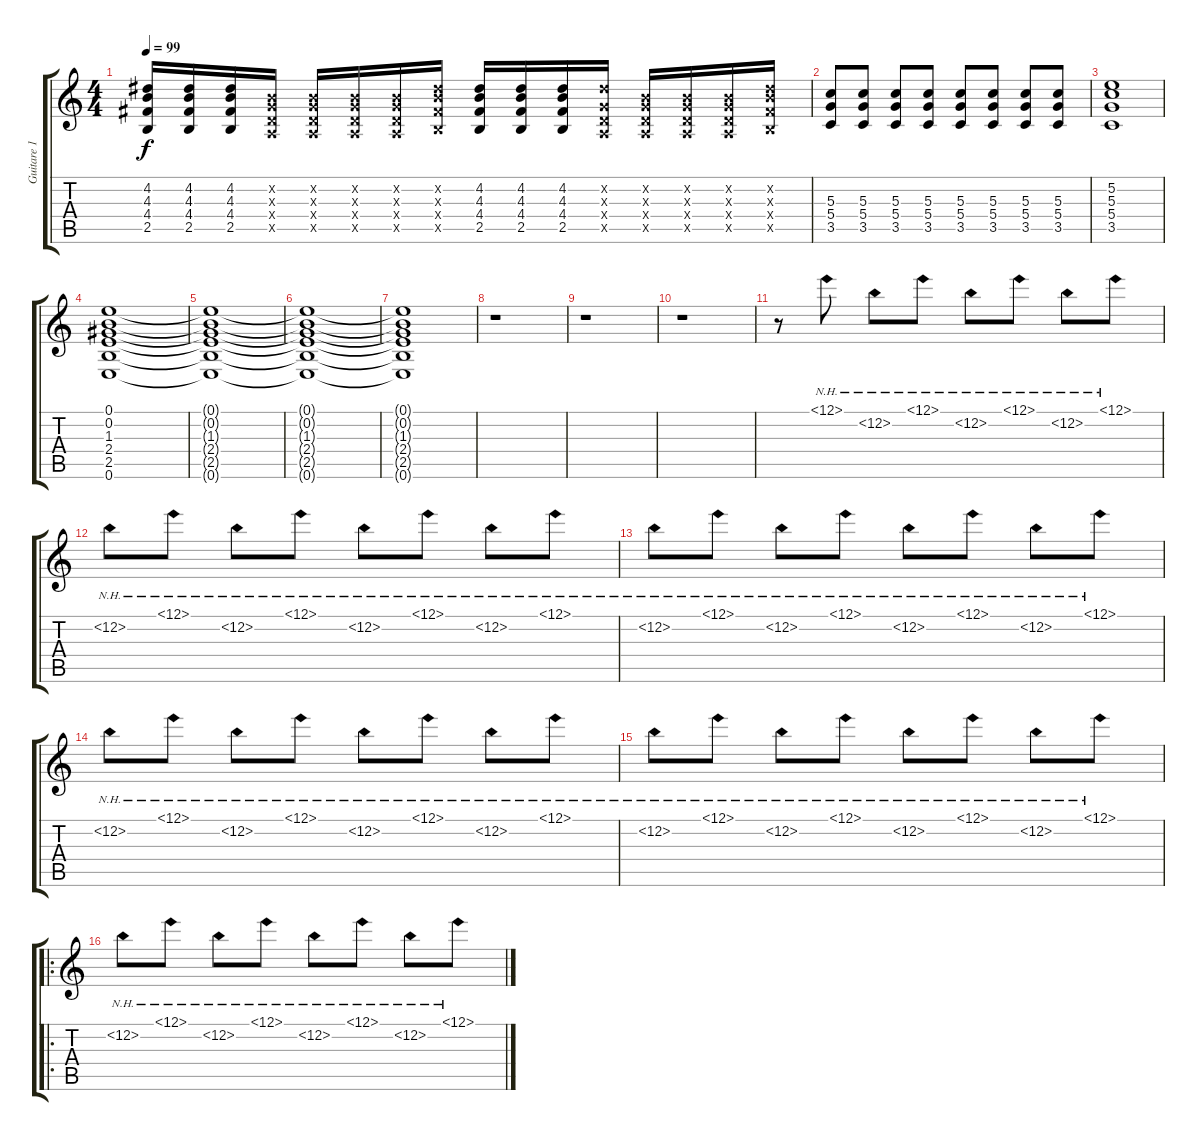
\track ("Guitare 1" "Guitare 1") {instrument distortionguitar}
\staff {score tabs}
\tuning (E4 B3 G3 D3 A2 E2) {hide}
\ts (4 4)
\tempo 99
\clef g2
\ks c
(4.2 4.3 4.4 2.5).16{dy f} (4.2 4.3 4.4 2.5).16 (4.2 4.3 4.4 2.5).16 (0.2{x} 0.3{x} 0.4{x} 0.5{x}).16 (0.2{x} 0.3{x} 0.4{x} 0.5{x}).16 (0.2{x} 0.3{x} 0.4{x} 0.5{x}).16 (0.2{x} 0.3{x} 0.4{x} 0.5{x}).16 (4.2{x} 4.3{x} 4.4{x} 2.5{x}).16 (4.2 4.3 4.4 2.5).16 (4.2 4.3 4.4 2.5).16 (4.2 4.3 4.4 2.5).16 (4.2{x} 0.3{x} 0.4{x} 0.5{x}).16 (0.2{x} 0.3{x} 0.4{x} 0.5{x}).16 (0.2{x} 0.3{x} 0.4{x} 0.5{x}).16 (0.2{x} 0.3{x} 0.4{x} 0.5{x}).16 (4.2{x} 4.3{x} 4.4{x} 2.5{x}).16 |
(5.3 5.4 3.5).8 (5.3 5.4 3.5).8 (5.3 5.4 3.5).8 (5.3 5.4 3.5).8 (5.3 5.4 3.5).8 (5.3 5.4 3.5).8 (5.3 5.4 3.5).8 (5.3 5.4 3.5).8 |
(5.2 5.3 5.4 3.5).1 |
(0.1 0.2 1.3 2.4 2.5 0.6).1 |
(0.1{t} 0.2{t} 1.3{t} 2.4{t} 2.5{t} 0.6{t}).1 |
(0.1{t} 0.2{t} 1.3{t} 2.4{t} 2.5{t} 0.6{t}).1 |
(0.1{t} 0.2{t} 1.3{t} 2.4{t} 2.5{t} 0.6{t}).1 |
r.1 |
r.1 |
r.1 |
r.8 12.1{nh}.8 12.2{nh}.8 12.1{nh}.8 12.2{nh}.8 12.1{nh}.8 12.2{nh}.8 12.1{nh}.8 |
12.2{nh}.8 12.1{nh}.8 12.2{nh}.8 12.1{nh}.8 12.2{nh}.8 12.1{nh}.8 12.2{nh}.8 12.1{nh}.8 |
12.2{nh}.8 12.1{nh}.8 12.2{nh}.8 12.1{nh}.8 12.2{nh}.8 12.1{nh}.8 12.2{nh}.8 12.1{nh}.8 |
12.2{nh}.8 12.1{nh}.8 12.2{nh}.8 12.1{nh}.8 12.2{nh}.8 12.1{nh}.8 12.2{nh}.8 12.1{nh}.8 |
12.2{nh}.8 12.1{nh}.8 12.2{nh}.8 12.1{nh}.8 12.2{nh}.8 12.1{nh}.8 12.2{nh}.8 12.1{nh}.8 |
\ro
12.2{nh}.8 12.1{nh}.8 12.2{nh}.8 12.1{nh}.8 12.2{nh}.8 12.1{nh}.8 12.2{nh}.8 12.1{nh}.8
